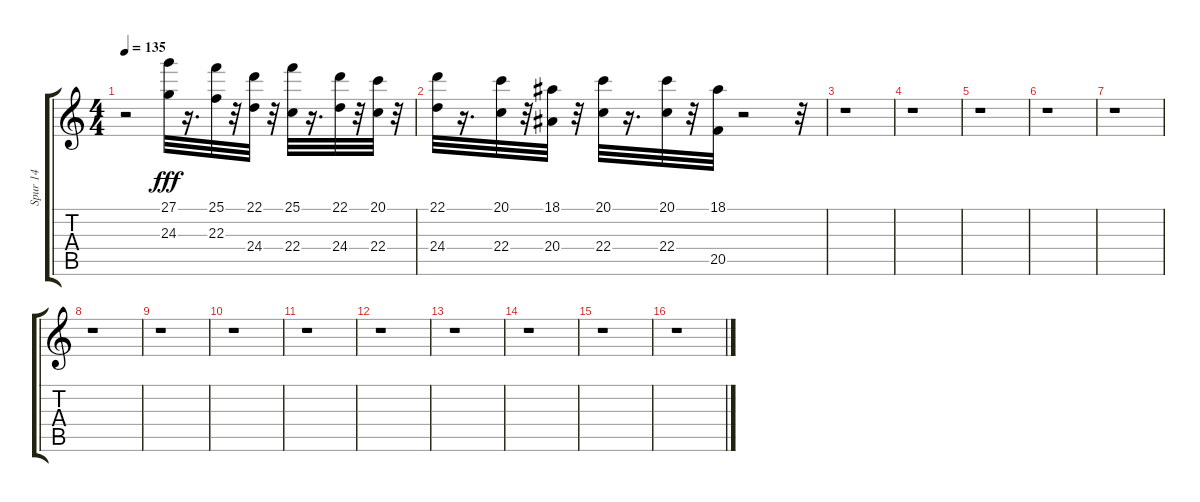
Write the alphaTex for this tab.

\track ("Spur 14" "Spur 14") {instrument stringensemble1}
\staff {score tabs}
\tuning (E4 B3 G3 D3 A2 E2) {hide}
\ts (4 4)
\tempo 135
\clef g2
\ks c
r.2{dy fff} (27.1 24.3).32 r.16{d} (25.1 22.3).32 r.32 (22.1 24.4).32 r.32 (25.1 22.4).32 r.16{d} (22.1 24.4).32 r.32 (20.1 22.4).32 r.32 |
(22.1 24.4).32 r.16{d} (20.1 22.4).32 r.32 (18.1 20.4).32 r.32 (20.1 22.4).32 r.16{d} (20.1 22.4).32 r.32 (18.1 20.5).32 r.2 r.32 |
r.1 |
r.1 |
r.1 |
r.1 |
r.1 |
r.1 |
r.1 |
r.1 |
r.1 |
r.1 |
r.1 |
r.1 |
r.1 |
r.1
